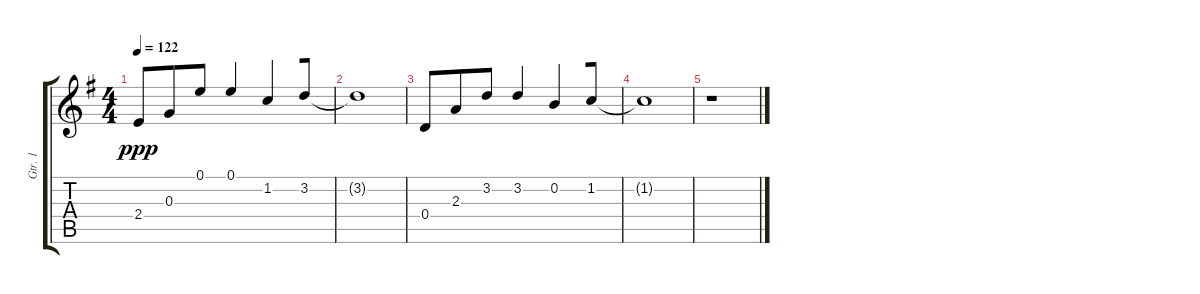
\track ("Gtr. 1" "Gtr. 1") {instrument electricguitarclean}
\staff {score tabs}
\tuning (E4 B3 G3 D3 A2 E2) {hide}
\ts (4 4)
\tempo 122
\clef g2
\ks g
2.4.8{dy ppp beam merge} 0.3.8{beam merge} 0.1.8{beam merge} 0.1.4{beam merge} 1.2.4{beam merge} 3.2.8 |
3.2{t}.1 |
0.4.8{beam merge} 2.3.8{beam merge} 3.2.8{beam merge} 3.2.4{beam merge} 0.2.4{beam merge} 1.2.8 |
1.2{t}.1 |
r.1
